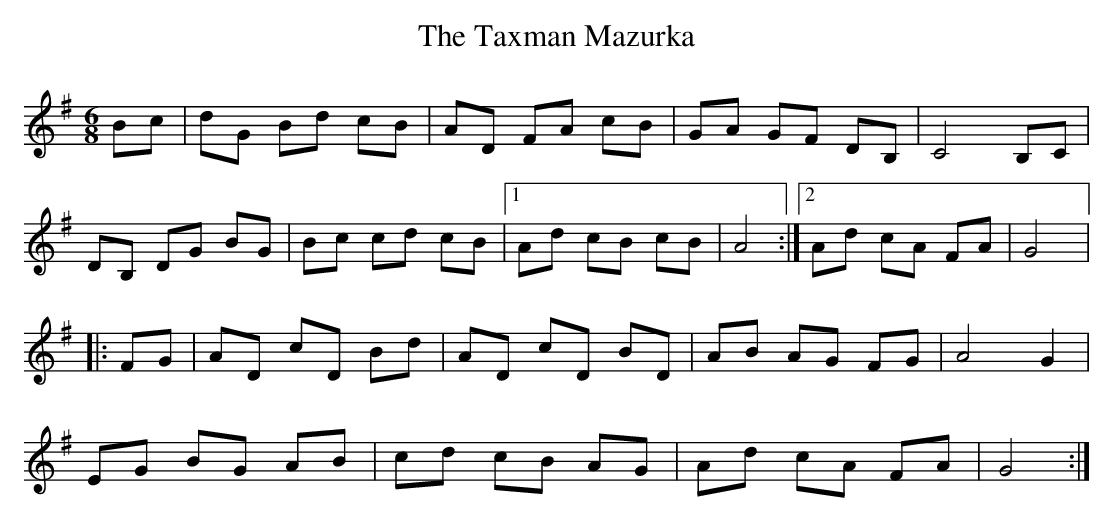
X:1
T:The Taxman Mazurka
M:6/8
L:1/8
K:G %Transposed from F
Bc | dG Bd cB | AD FA cB | GA GF DB, | C4 B,C |
DB, DG BG | Bc cd cB |1 Ad cB cB | A4 :|2 Ad cA FA | G4 |:
FG | AD cD Bd | AD cD BD | AB AG FG | A4 G2 |
EG BG AB | cd cB AG | Ad cA FA | G4 :|
